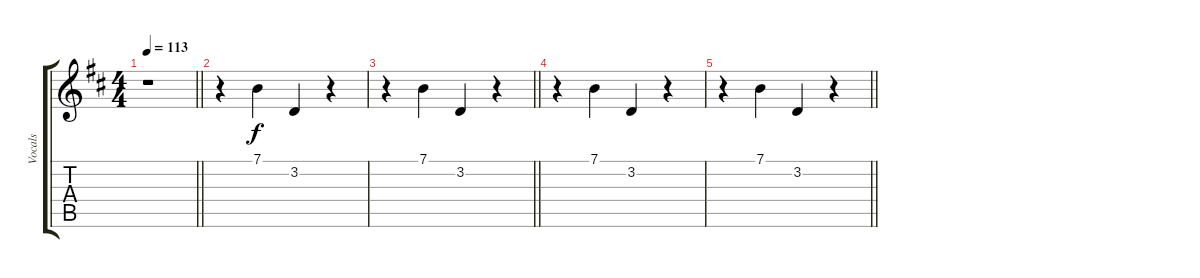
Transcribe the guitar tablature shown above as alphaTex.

\track ("Vocals" "Vocals") {instrument bassoon}
\staff {score tabs}
\tuning (E4 B3 G3 D3 A2 E2) {hide}
\ts (4 4)
\tempo 113
\clef g2
\barLineRight lightlight
\ks d
r.1{dy f} |
r.4 7.1.4 3.2.4 r.4 |
\barLineRight lightlight
r.4 7.1.4 3.2.4 r.4 |
r.4 7.1.4 3.2.4 r.4 |
\barLineRight lightlight
r.4 7.1.4 3.2.4 r.4
